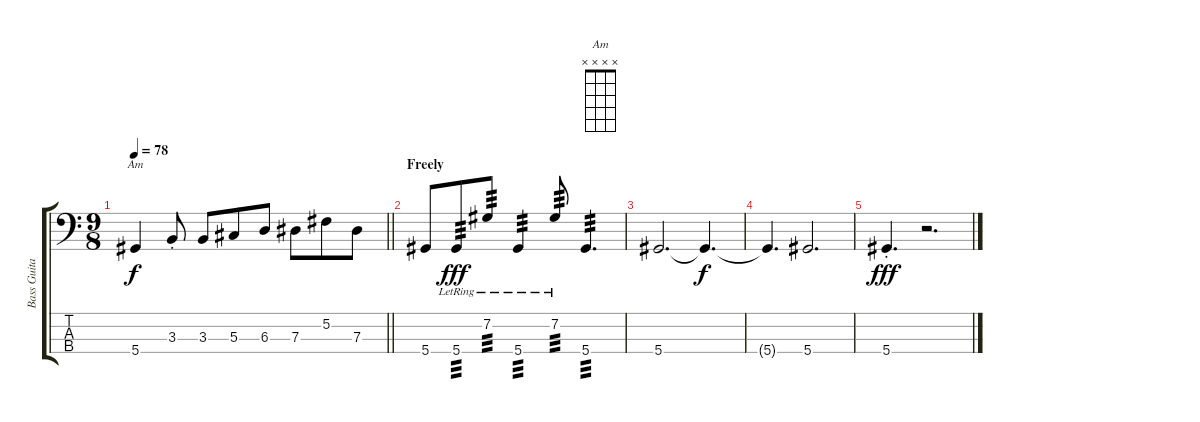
\track ("Bass Guitar" "Bass Guita") {instrument electricbassfinger}
\staff {score tabs}
\tuning (Gb2 Db2 Ab1 Eb1) {hide}
\chord ("Am" x x x x)
\ts (9 8)
\tempo 78
\clef f4
\barLineRight lightlight
\ks c
5.4.4{ch "Am" dy f} 3.3{st}.8 3.3.8 5.3.8 6.3.8 7.3.8 5.2.8 7.3.8 |
\section ("" "Freely")
5.4.8{beam Up} 5.4{lr}.8{tp 3 dy fff beam Up} 7.2{lr}.8{tp 3 beam Up} 5.4{lr}.4{tp 3} 7.2{lr}.8{tp 3 beam Up} 5.4.4{d tp 3} |
5.4.2{d} 5.4{t}.4{d dy f} |
5.4{t}.4{d} 5.4.2{d} |
5.4{st}.4{d dy fff} r.2{d}
